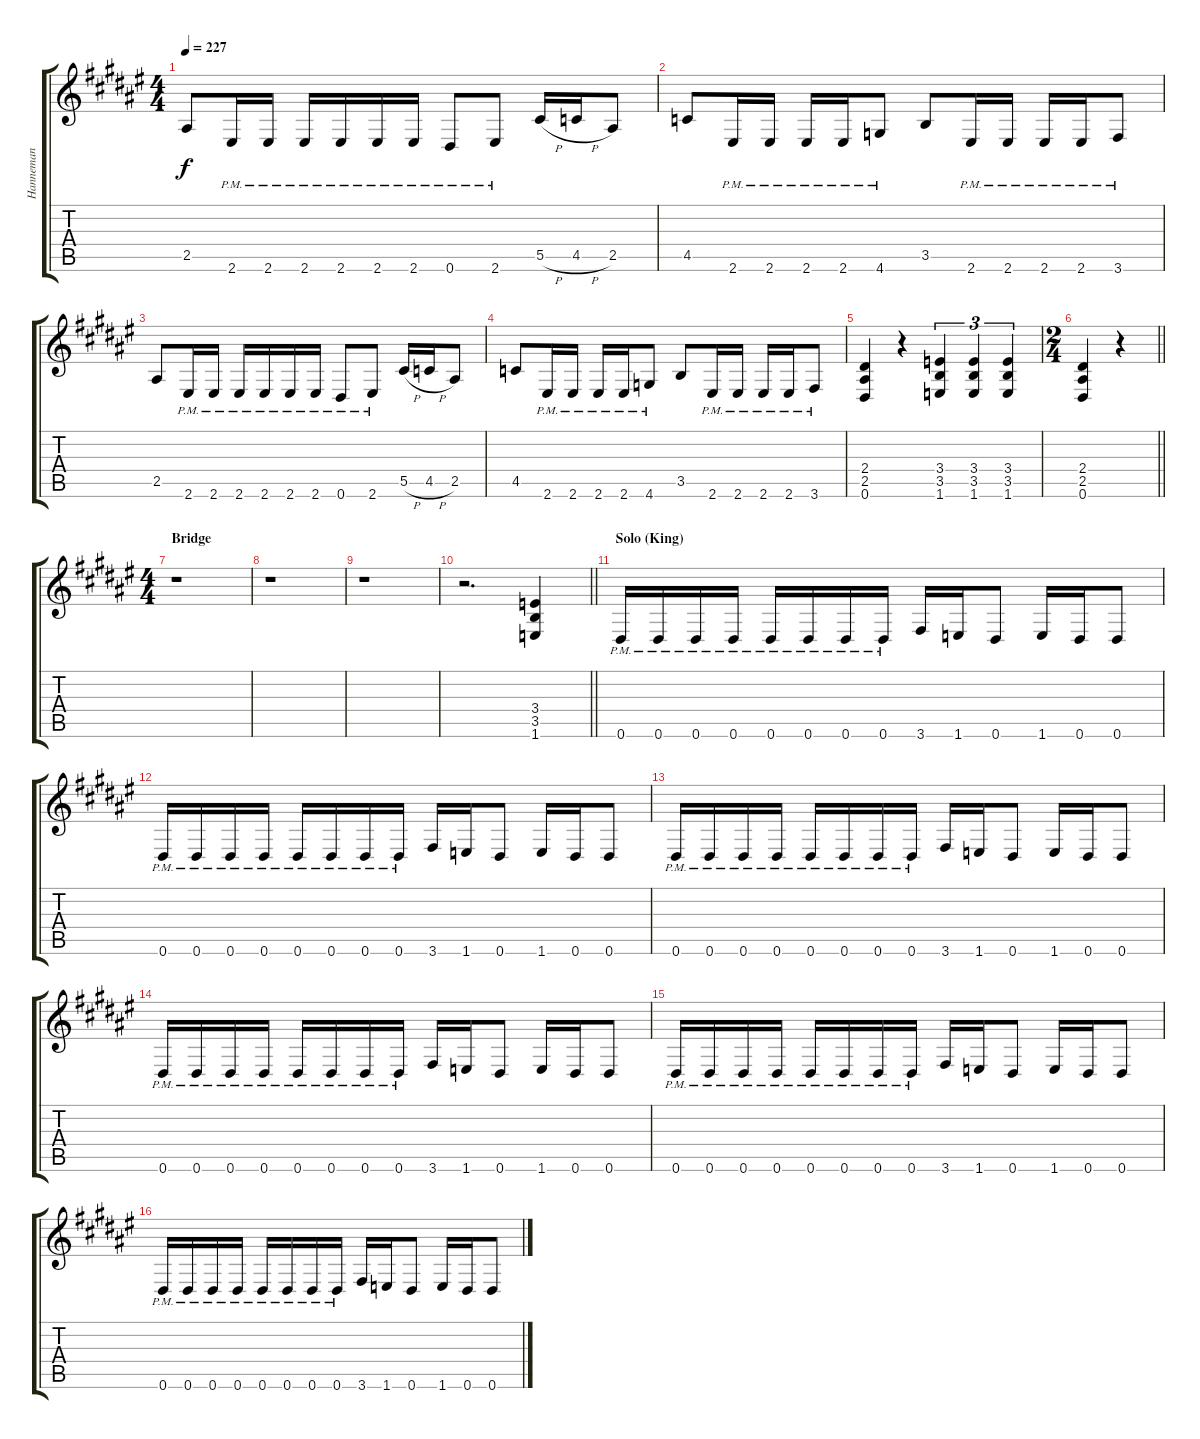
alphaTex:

\track ("Hanneman" "Hanneman") {instrument distortionguitar}
\staff {score tabs}
\tuning (Eb4 Bb3 Gb3 Db3 Ab2 Eb2) {hide}
\ts (4 4)
\tempo 227
\clef g2
\ks f#
2.5.8{dy f} 2.6{pm}.16 2.6{pm}.16 2.6{pm}.16 2.6{pm}.16 2.6{pm}.16 2.6{pm}.16 0.6{pm}.8 2.6{pm}.8 5.5{h}.16 4.5{h}.16 2.5.8 |
4.5.8 2.6{pm}.16 2.6{pm}.16 2.6{pm}.16 2.6{pm}.16 4.6{pm}.8 3.5.8 2.6{pm}.16 2.6{pm}.16 2.6{pm}.16 2.6{pm}.16 3.6{pm}.8 |
2.5.8 2.6{pm}.16 2.6{pm}.16 2.6{pm}.16 2.6{pm}.16 2.6{pm}.16 2.6{pm}.16 0.6{pm}.8 2.6{pm}.8 5.5{h}.16 4.5{h}.16 2.5.8 |
4.5.8 2.6{pm}.16 2.6{pm}.16 2.6{pm}.16 2.6{pm}.16 4.6{pm}.8 3.5.8 2.6{pm}.16 2.6{pm}.16 2.6{pm}.16 2.6{pm}.16 3.6{pm}.8 |
(2.4 2.5 0.6).4 r.4 (3.4 3.5 1.6).4{tu (3 2)} (3.4 3.5 1.6).4{tu (3 2)} (3.4 3.5 1.6).4{tu (3 2)} |
\ts (2 4)
\barLineRight lightlight
(2.4 2.5 0.6).4 r.4 |
\ts (4 4)
\section ("" "Bridge")
r.1 |
r.1 |
r.1 |
\barLineRight lightlight
r.2{d} (3.4 3.5 1.6).4 |
\section ("" "Solo (King)")
0.6{pm}.16 0.6{pm}.16 0.6{pm}.16 0.6{pm}.16 0.6{pm}.16 0.6{pm}.16 0.6{pm}.16 0.6{pm}.16 3.6.16 1.6.16 0.6.8 1.6.16 0.6.16 0.6.8 |
0.6{pm}.16 0.6{pm}.16 0.6{pm}.16 0.6{pm}.16 0.6{pm}.16 0.6{pm}.16 0.6{pm}.16 0.6{pm}.16 3.6.16 1.6.16 0.6.8 1.6.16 0.6.16 0.6.8 |
0.6{pm}.16 0.6{pm}.16 0.6{pm}.16 0.6{pm}.16 0.6{pm}.16 0.6{pm}.16 0.6{pm}.16 0.6{pm}.16 3.6.16 1.6.16 0.6.8 1.6.16 0.6.16 0.6.8 |
0.6{pm}.16 0.6{pm}.16 0.6{pm}.16 0.6{pm}.16 0.6{pm}.16 0.6{pm}.16 0.6{pm}.16 0.6{pm}.16 3.6.16 1.6.16 0.6.8 1.6.16 0.6.16 0.6.8 |
0.6{pm}.16 0.6{pm}.16 0.6{pm}.16 0.6{pm}.16 0.6{pm}.16 0.6{pm}.16 0.6{pm}.16 0.6{pm}.16 3.6.16 1.6.16 0.6.8 1.6.16 0.6.16 0.6.8 |
0.6{pm}.16 0.6{pm}.16 0.6{pm}.16 0.6{pm}.16 0.6{pm}.16 0.6{pm}.16 0.6{pm}.16 0.6{pm}.16 3.6.16 1.6.16 0.6.8 1.6.16 0.6.16 0.6.8
